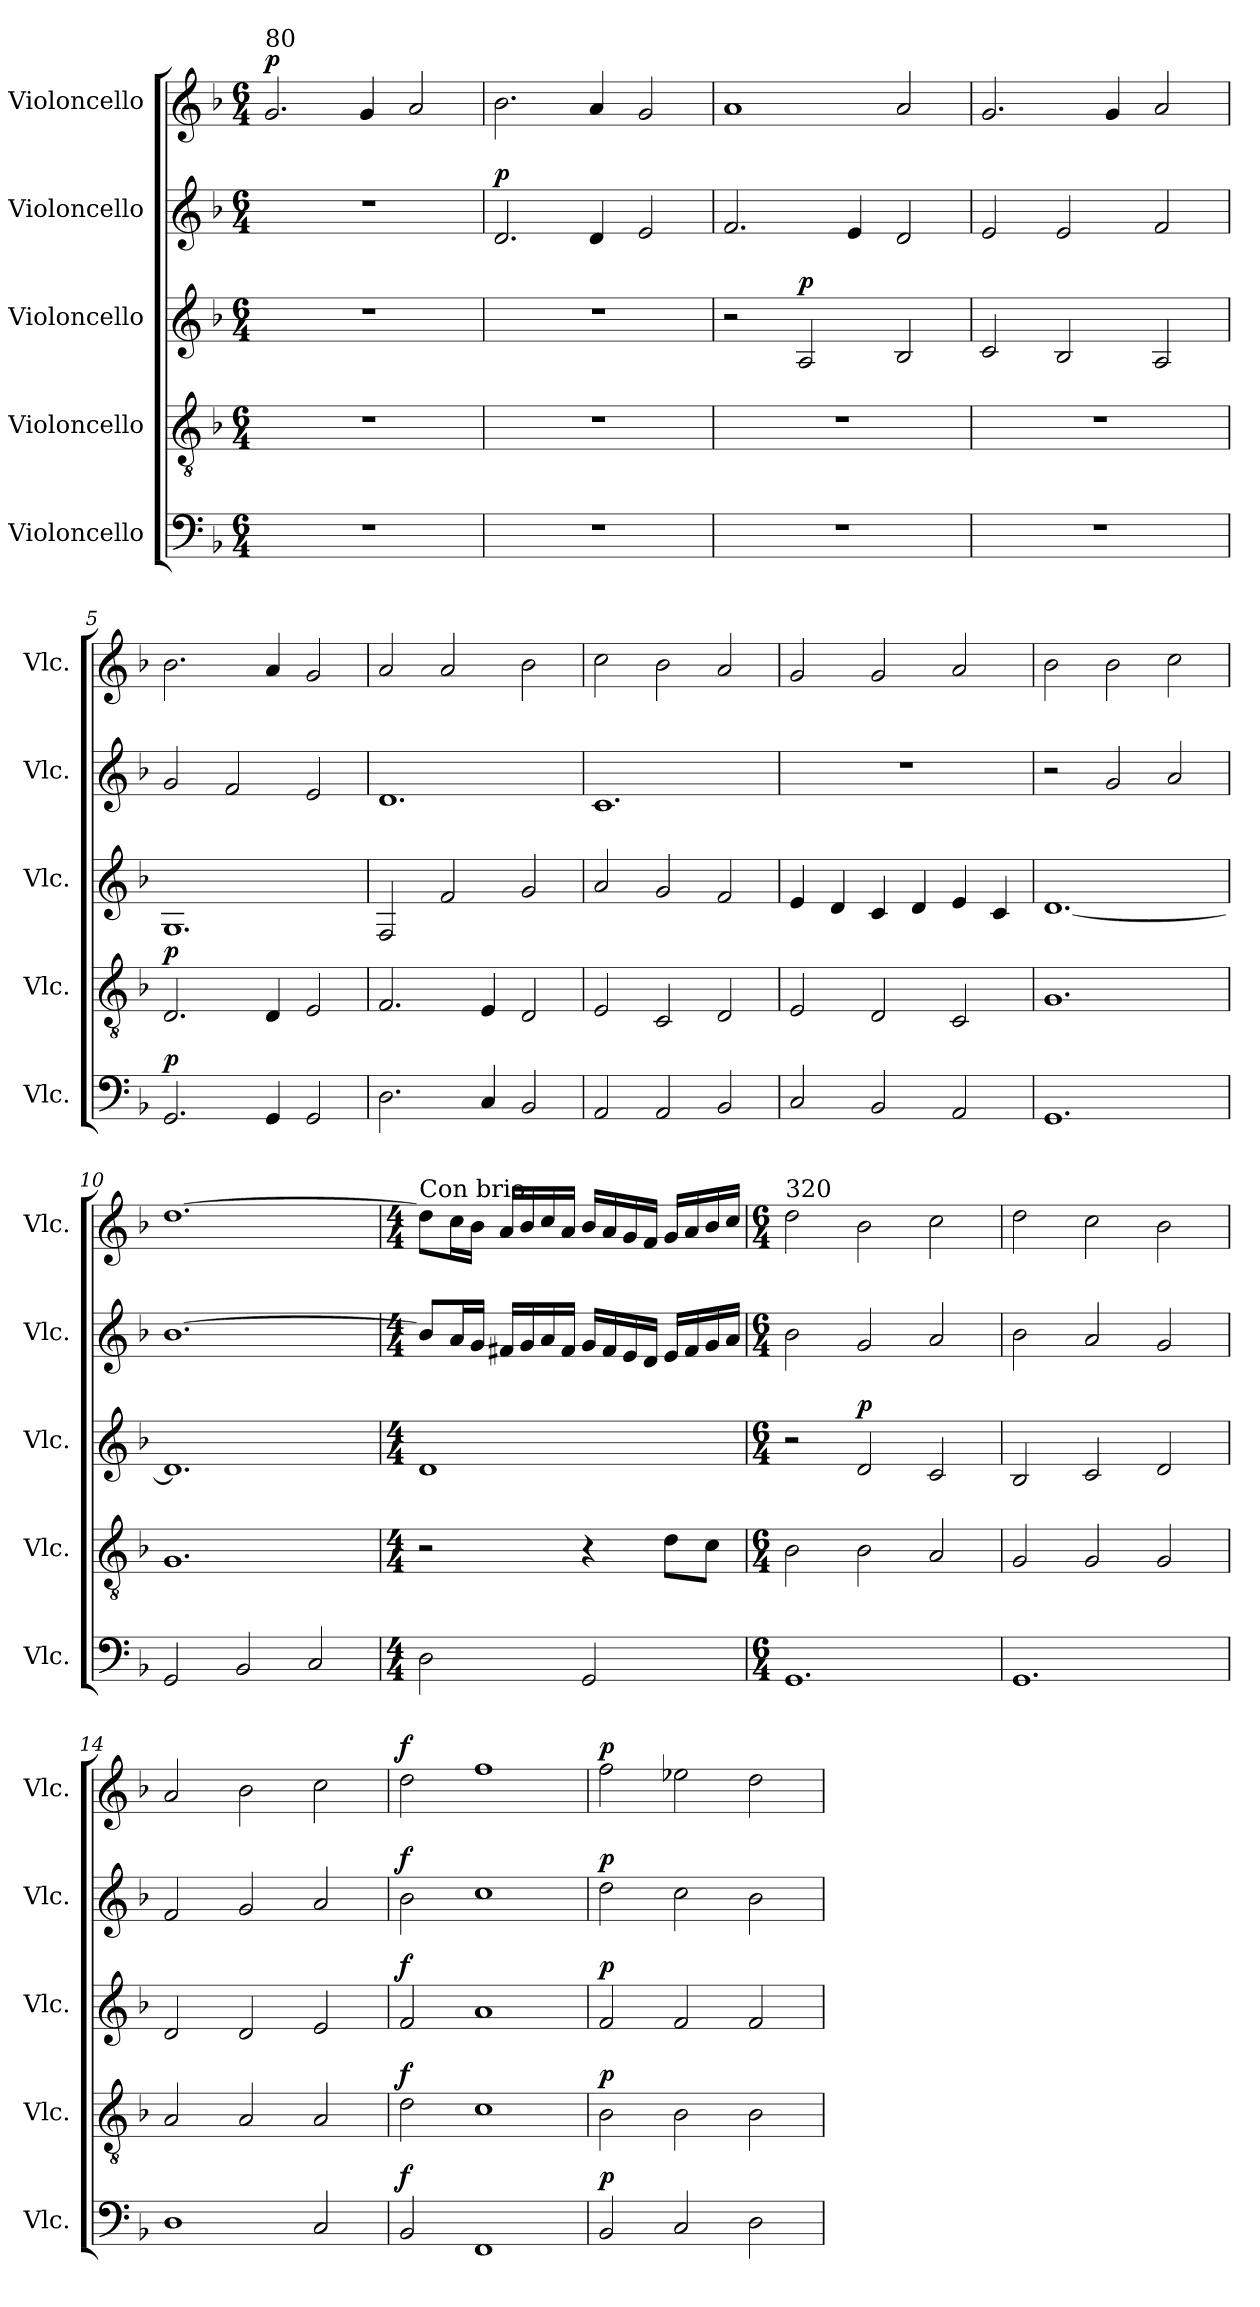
**kern	**dynam	**kern	**dynam	**kern	**dynam	**kern	**dynam	**kern	**dynam
*part5	*part5	*part4	*part4	*part3	*part3	*part2	*part2	*part1	*part1
*staff5	*staff5	*staff4	*staff4	*staff3	*staff3	*staff2	*staff2	*staff1	*staff1
*I"Violoncello	*	*I"Violoncello	*	*I"Violoncello	*	*I"Violoncello	*	*I"Violoncello	*
*I'Vlc.	*	*I'Vlc.	*	*I'Vlc.	*	*I'Vlc.	*	*I'Vlc.	*
*clefF4	*	*clefGv2	*	*	*	*	*	*	*
*k[b-]	*	*k[b-]	*	*k[b-]	*	*k[b-]	*	*k[b-]	*
*F:	*	*F:	*	*F:	*	*F:	*	*F:	*
*M6/4	*	*M6/4	*	*M6/4	*	*M6/4	*	*M6/4	*
=1	=1	=1	=1	=1	=1	=1	=1	=1	=1
!	!	!	!	!	!	!	!	!LO:TX:a:t=80	!
!	!	!	!	!	!	!	!	!	!LO:DY:a
1.r	.	1.r	.	1.r	.	1.r	.	2.g/	p
.	.	.	.	.	.	.	.	4g/	.
.	.	.	.	.	.	.	.	2a/	.
=2	=2	=2	=2	=2	=2	=2	=2	=2	=2
!	!	!	!	!	!	!	!LO:DY:a	!	!
1.r	.	1.r	.	1.r	.	2.d/	p	2.b-\	.
.	.	.	.	.	.	4d/	.	4a/	.
.	.	.	.	.	.	2e/	.	2g/	.
=3	=3	=3	=3	=3	=3	=3	=3	=3	=3
1.r	.	1.r	.	2r	.	2.f/	.	1a	.
!	!	!	!	!	!LO:DY:a	!	!	!	!
.	.	.	.	2A/	p	.	.	.	.
.	.	.	.	.	.	4e/	.	.	.
.	.	.	.	2B-/	.	2d/	.	2a/	.
=4	=4	=4	=4	=4	=4	=4	=4	=4	=4
1.r	.	1.r	.	2c/	.	2e/	.	2.g/	.
.	.	.	.	2B-/	.	2e/	.	.	.
.	.	.	.	.	.	.	.	4g/	.
.	.	.	.	2A/	.	2f/	.	2a/	.
=5	=5	=5	=5	=5	=5	=5	=5	=5	=5
!	!LO:DY:a	!	!LO:DY:a	!	!	!	!	!	!
2.GG/	p	2.D/	p	1.G	.	2g/	.	2.b-\	.
.	.	.	.	.	.	2f/	.	.	.
4GG/	.	4D/	.	.	.	.	.	4a/	.
2GG/	.	2E/	.	.	.	2e/	.	2g/	.
!!LO:LB:g=z
=6	=6	=6	=6	=6	=6	=6	=6	=6	=6
2.D\	.	2.F/	.	2F/	.	1.d	.	2a/	.
.	.	.	.	2f/	.	.	.	2a/	.
4C/	.	4E/	.	.	.	.	.	.	.
2BB-/	.	2D/	.	2g/	.	.	.	2b-\	.
=7	=7	=7	=7	=7	=7	=7	=7	=7	=7
2AA/	.	2E/	.	2a/	.	1.c	.	2cc\	.
2AA/	.	2C/	.	2g/	.	.	.	2b-\	.
2BB-/	.	2D/	.	2f/	.	.	.	2a/	.
=8	=8	=8	=8	=8	=8	=8	=8	=8	=8
2C/	.	2E/	.	4e/	.	1.r	.	2g/	.
.	.	.	.	4d/	.	.	.	.	.
2BB-/	.	2D/	.	4c/	.	.	.	2g/	.
.	.	.	.	4d/	.	.	.	.	.
2AA/	.	2C/	.	4e/	.	.	.	2a/	.
.	.	.	.	4c/	.	.	.	.	.
=9	=9	=9	=9	=9	=9	=9	=9	=9	=9
1.GG	.	1.G	.	[1.d	.	2r	.	2b-\	.
.	.	.	.	.	.	2g/	.	2b-\	.
.	.	.	.	.	.	2a/	.	2cc\	.
=10	=10	=10	=10	=10	=10	=10	=10	=10	=10
2GG/	.	1.G	.	1.d]	.	[1.b-	.	[1.dd	.
2BB-/	.	.	.	.	.	.	.	.	.
2C/	.	.	.	.	.	.	.	.	.
!!LO:PB:g=z
=11	=11	=11	=11	=11	=11	=11	=11	=11	=11
*M4/4	*	*M4/4	*	*M4/4	*	*M4/4	*	*M4/4	*
!	!	!	!	!	!	!	!	!LO:TX:a:t=Con brio	!
2D\	.	2r	.	1d	.	8b-/L]	.	8dd\L]	.
.	.	.	.	.	.	16a/L	.	16cc\L	.
.	.	.	.	.	.	16g/JJ	.	16b-\JJ	.
.	.	.	.	.	.	16f#X/LL	.	16a/LL	.
.	.	.	.	.	.	16g/	.	16b-/	.
.	.	.	.	.	.	16a/	.	16cc/	.
.	.	.	.	.	.	16f#/JJ	.	16a/JJ	.
2GG/	.	4r	.	.	.	16g/LL	.	16b-/LL	.
.	.	.	.	.	.	16f#/	.	16a/	.
.	.	.	.	.	.	16e/	.	16g/	.
.	.	.	.	.	.	16d/JJ	.	16f/JJ	.
.	.	8d\L	.	.	.	16e/LL	.	16g/LL	.
.	.	.	.	.	.	16f#/	.	16a/	.
.	.	8c\J	.	.	.	16g/	.	16b-/	.
.	.	.	.	.	.	16a/JJ	.	16cc/JJ	.
=12	=12	=12	=12	=12	=12	=12	=12	=12	=12
*M6/4	*	*M6/4	*	*M6/4	*	*M6/4	*	*M6/4	*
!	!	!	!	!	!	!	!	!LO:TX:a:t=320	!
1.GG	.	2B-\	.	2r	.	2b-\	.	2dd\	.
!	!	!	!	!	!LO:DY:a	!	!	!	!
.	.	2B-\	.	2d/	p	2g/	.	2b-\	.
.	.	2A/	.	2c/	.	2a/	.	2cc\	.
=13	=13	=13	=13	=13	=13	=13	=13	=13	=13
1.GG	.	2G/	.	2B-/	.	2b-\	.	2dd\	.
.	.	2G/	.	2c/	.	2a/	.	2cc\	.
.	.	2G/	.	2d/	.	2g/	.	2b-\	.
=14	=14	=14	=14	=14	=14	=14	=14	=14	=14
1D	.	2A/	.	2d/	.	2f/	.	2a/	.
.	.	2A/	.	2d/	.	2g/	.	2b-\	.
2C/	.	2A/	.	2e/	.	2a/	.	2cc\	.
!!LO:LB:g=z
=15	=15	=15	=15	=15	=15	=15	=15	=15	=15
!	!LO:DY:a	!	!LO:DY:a	!	!LO:DY:a	!	!LO:DY:a	!	!LO:DY:a
2BB-/	f	2d\	f	2f/	f	2b-\	f	2dd\	f
1FF	.	1c	.	1a	.	1cc	.	1ff	.
=16	=16	=16	=16	=16	=16	=16	=16	=16	=16
!	!LO:DY:a	!	!LO:DY:a	!	!LO:DY:a	!	!LO:DY:a	!	!LO:DY:a
2BB-/	p	2B-\	p	2f/	p	2dd\	p	2ff\	p
2C/	.	2B-\	.	2f/	.	2cc\	.	2ee-X\	.
2D\	.	2B-\	.	2f/	.	2b-\	.	2dd\	.
=	=	=	=	=	=	=	=	=	=
*-	*-	*-	*-	*-	*-	*-	*-	*-	*-
